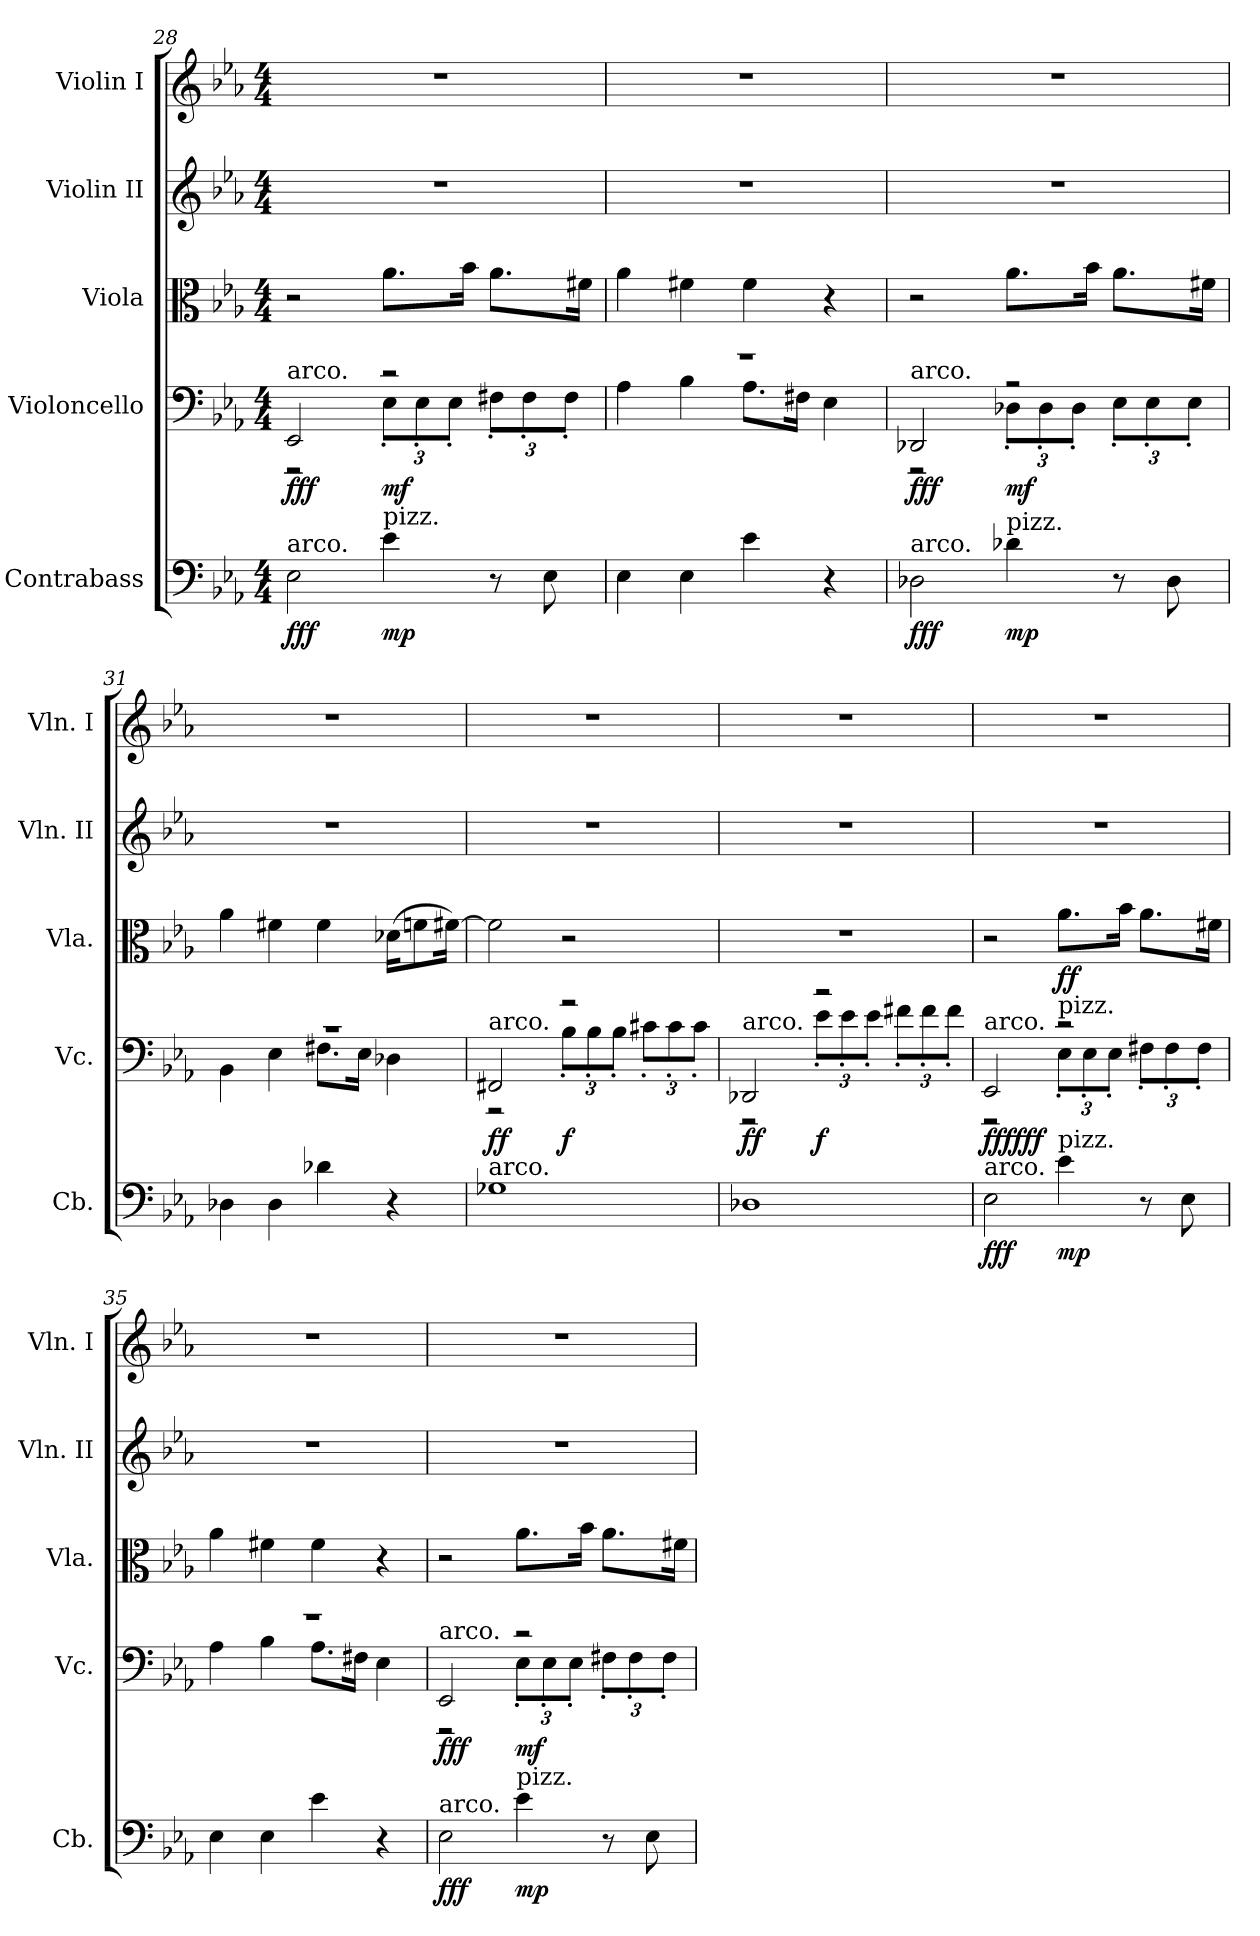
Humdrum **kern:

**kern	**dynam	**kern	**dynam	**kern	**dynam	**kern	**kern
*part5	*part5	*part4	*part4	*part3	*part3	*part2	*part1
*staff5	*staff5	*staff4	*staff4	*staff3	*staff3	*staff2	*staff1
*I"Contrabass	*	*I"Violoncello	*	*I"Viola	*	*I"Violin II	*I"Violin I
*I'Cb.	*	*I'Vc.	*	*I'Vla.	*	*I'Vln. II	*I'Vln. I
*clefF4	*	*clefF4	*	*clefC3	*	*clefG2	*clefG2
*ITrd7c12	*	*	*	*	*	*	*
*k[b-e-a-]	*	*k[b-e-a-]	*	*k[b-e-a-]	*	*k[b-e-a-]	*k[b-e-a-]
*M4/4	*	*M4/4	*	*M4/4	*	*M4/4	*M4/4
=28	=28	=28	=28	=28	=28	=28	=28
*	*	*^	*	*	*	*	*
!	!	!LO:TX:a:t=arco.	!	!	!	!	!	!
!LO:TX:a:t=arco.	!	!	!	!	!	!	!	!
!	!LO:DY:b	!	!	!LO:DY:b	!	!	!	!
2EE-\	fff	2EE-/	2r	fff	2r	.	1r	1r
*	*	*	*Xbrackettup	*	*	*	*	*
!LO:TX:a:t=pizz.	!	!	!	!	!	!	!	!
!	!LO:DY:b	!	!	!LO:DY:b	!	!	!	!
4E-\	mp	2r	12E-'\L	mf	8.a-\L	.	.	.
.	.	.	12E-'\	.	.	.	.	.
.	.	.	12E-'\J	.	.	.	.	.
.	.	.	.	.	16b-\Jk	.	.	.
8r	.	.	12F#X'\L	.	8.a-\L	.	.	.
.	.	.	12F#'\	.	.	.	.	.
8EE-\	.	.	.	.	.	.	.	.
.	.	.	12F#'\J	.	.	.	.	.
.	.	.	.	.	16f#X\Jk	.	.	.
=29	=29	=29	=29	=29	=29	=29	=29	=29
4EE-\	.	1r	4A-\	.	4a-\	.	1r	1r
4EE-\	.	.	4B-\	.	4f#X\	.	.	.
4E-\	.	.	8.A-\L	.	4f#\	.	.	.
.	.	.	16F#X\Jk	.	.	.	.	.
4r	.	.	4E-\	.	4r	.	.	.
!!LO:LB:g=z
=30	=30	=30	=30	=30	=30	=30	=30	=30
!	!	!LO:TX:a:t=arco.	!	!	!	!	!	!
!LO:TX:a:t=arco.	!	!	!	!	!	!	!	!
!	!LO:DY:b	!	!	!LO:DY:b	!	!	!	!
2DD-X\	fff	2DD-X/	2r	fff	2r	.	1r	1r
!LO:TX:a:t=pizz.	!	!	!	!	!	!	!	!
!	!LO:DY:b	!	!	!LO:DY:b	!	!	!	!
4D-X\	mp	2r	12D-X'\L	mf	8.a-\L	.	.	.
.	.	.	12D-'\	.	.	.	.	.
.	.	.	12D-'\J	.	.	.	.	.
.	.	.	.	.	16b-\Jk	.	.	.
8r	.	.	12E-'\L	.	8.a-\L	.	.	.
.	.	.	12E-'\	.	.	.	.	.
8DD-\	.	.	.	.	.	.	.	.
.	.	.	12E-'\J	.	.	.	.	.
.	.	.	.	.	16f#X\Jk	.	.	.
=31	=31	=31	=31	=31	=31	=31	=31	=31
4DD-X\	.	1r	4BB-\	.	4a-\	.	1r	1r
4DD-\	.	.	4E-\	.	4f#X\	.	.	.
4D-X\	.	.	8.F#X\L	.	4f#\	.	.	.
.	.	.	16E-\Jk	.	.	.	.	.
4r	.	.	4D-X\	.	(16d-X\KL	.	.	.
.	.	.	.	.	8fn\	.	.	.
.	.	.	.	.	[16f#X\Jk)	.	.	.
=32	=32	=32	=32	=32	=32	=32	=32	=32
!	!	!LO:TX:a:t=arco.	!	!	!	!	!	!
!LO:TX:a:t=arco.	!	!	!	!	!	!	!	!
!	!	!	!	!LO:DY:b	!	!	!	!
1GG-X	.	2FF#X/	2r	ff	2f#\]	.	1r	1r
!	!	!	!	!LO:DY:b	!	!	!	!
.	.	2r	12B-'\L	f	2r	.	.	.
.	.	.	12B-'\	.	.	.	.	.
.	.	.	12B-'\J	.	.	.	.	.
.	.	.	12c#X'\L	.	.	.	.	.
.	.	.	12c#'\	.	.	.	.	.
.	.	.	12c#'\J	.	.	.	.	.
!!LO:PB:g=z
=33	=33	=33	=33	=33	=33	=33	=33	=33
!	!	!LO:TX:a:t=arco.	!	!	!	!	!	!
!	!	!	!	!LO:DY:b	!	!	!	!
1DD-X	.	2DD-X/	2r	ff	1r	.	1r	1r
!	!	!	!	!LO:DY:b	!	!	!	!
.	.	2r	12e-'\L	f	.	.	.	.
.	.	.	12e-'\	.	.	.	.	.
.	.	.	12e-'\J	.	.	.	.	.
.	.	.	12f#X'\L	.	.	.	.	.
.	.	.	12f#'\	.	.	.	.	.
.	.	.	12f#'\J	.	.	.	.	.
=34	=34	=34	=34	=34	=34	=34	=34	=34
!	!	!LO:TX:a:t=arco.	!	!	!	!	!	!
!LO:TX:a:t=arco.	!	!	!	!	!	!	!	!
!	!LO:DY:b	!	!	!LO:DY:b	!	!	!	!
!	!	!	!	!LO:DY:n=1:b	!	!	!	!
2EE-\	fff	2EE-/	2r	fff fff	2r	.	1r	1r
!	!	!LO:TX:a:t=pizz.	!	!	!	!	!	!
!LO:TX:a:t=pizz.	!	!	!	!	!	!	!	!
!	!LO:DY:b	!	!	!LO:DY:n=2:b	!	!	!	!
!	!	!	!	!LO:DY:n=3:b	!	!LO:DY:b	!	!
4E-\	mp	2r	12E-'\L	mp mf	8.a-\L	ff	.	.
.	.	.	12E-'\	.	.	.	.	.
.	.	.	12E-'\J	.	.	.	.	.
.	.	.	.	.	16b-\Jk	.	.	.
8r	.	.	12F#X'\L	.	8.a-\L	.	.	.
.	.	.	12F#'\	.	.	.	.	.
8EE-\	.	.	.	.	.	.	.	.
.	.	.	12F#'\J	.	.	.	.	.
.	.	.	.	.	16f#X\Jk	.	.	.
=35	=35	=35	=35	=35	=35	=35	=35	=35
4EE-\	.	1r	4A-\	.	4a-\	.	1r	1r
4EE-\	.	.	4B-\	.	4f#X\	.	.	.
4E-\	.	.	8.A-\L	.	4f#\	.	.	.
.	.	.	16F#X\Jk	.	.	.	.	.
4r	.	.	4E-\	.	4r	.	.	.
=36	=36	=36	=36	=36	=36	=36	=36	=36
!	!	!LO:TX:a:t=arco.	!	!	!	!	!	!
!LO:TX:a:t=arco.	!	!	!	!	!	!	!	!
!	!LO:DY:b	!	!	!LO:DY:b	!	!	!	!
2EE-\	fff	2EE-/	2r	fff	2r	.	1r	1r
!LO:TX:a:t=pizz.	!	!	!	!	!	!	!	!
!	!LO:DY:b	!	!	!LO:DY:b	!	!	!	!
4E-\	mp	2r	12E-'\L	mf	8.a-\L	.	.	.
.	.	.	12E-'\	.	.	.	.	.
.	.	.	12E-'\J	.	.	.	.	.
.	.	.	.	.	16b-\Jk	.	.	.
8r	.	.	12F#X'\L	.	8.a-\L	.	.	.
.	.	.	12F#'\	.	.	.	.	.
8EE-\	.	.	.	.	.	.	.	.
.	.	.	12F#'\J	.	.	.	.	.
.	.	.	.	.	16f#X\Jk	.	.	.
*	*	*v	*v	*	*	*	*	*
=	=	=	=	=	=	=	=
*-	*-	*-	*-	*-	*-	*-	*-
